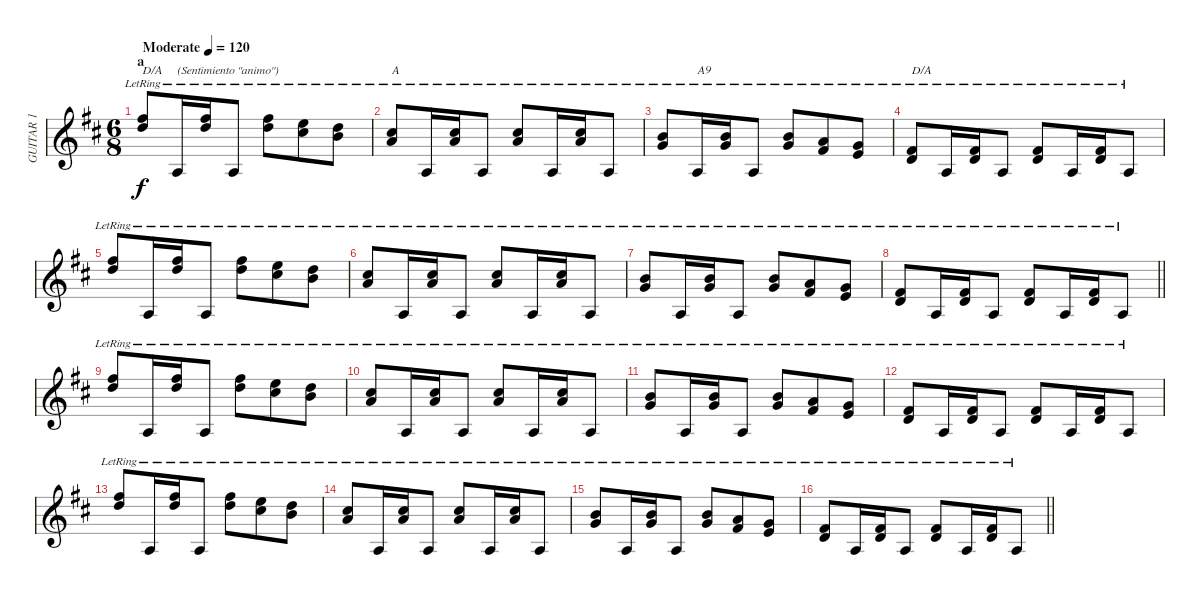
\track ("GUITAR 1" "GUITAR 1") {instrument acousticguitarnylon}
\staff {score}
\tuning (E4 B3 G3 D3 A2 E2) {hide}
\ts (6 8)
\section ("" "a")
\tempo (120 "Moderate")
\clef g2
\ks d
(11.3{lr} 12.4{lr}).8{txt "D/A     (Sentimiento \"animo\")" dy f instrument acousticguitarnylon} 0.5{lr}.16 (11.3{lr} 12.4{lr}).16 0.5{lr}.8 (11.3{lr} 12.4{lr}).8 (9.3{lr} 11.4{lr}).8 (7.3{lr} 9.4{lr}).8 |
(6.3{lr} 7.4{lr}).8{txt "A"} 0.5{lr}.16 (6.3{lr} 7.4{lr}).16 0.5{lr}.8 (6.3{lr} 7.4{lr}).8 0.5{lr}.16 (6.3{lr} 7.4{lr}).16 0.5{lr}.8 |
(4.3{lr} 5.4{lr}).8 0.5{lr}.16{txt "A9"} (4.3{lr} 5.4{lr}).16 0.5{lr}.8 (4.3{lr} 5.4{lr}).8 (2.3{lr} 4.4{lr}).8 (5.4{lr} 7.5{lr}).8 |
(4.4{lr} 5.5{lr}).8{txt "D/A"} 5.6{lr}.16 (4.4{lr} 5.5{lr}).16 5.6{lr}.8 (4.4{lr} 5.5{lr}).8 5.6{lr}.16 (4.4{lr} 5.5{lr}).16 5.6{lr}.8 |
(11.3{lr} 12.4{lr}).8 0.5{lr}.16 (11.3{lr} 12.4{lr}).16 0.5{lr}.8 (11.3{lr} 12.4{lr}).8 (9.3{lr} 11.4{lr}).8 (7.3{lr} 9.4{lr}).8 |
(6.3{lr} 7.4{lr}).8 0.5{lr}.16 (6.3{lr} 7.4{lr}).16 0.5{lr}.8 (6.3{lr} 7.4{lr}).8 0.5{lr}.16 (6.3{lr} 7.4{lr}).16 0.5{lr}.8 |
(4.3{lr} 5.4{lr}).8 0.5{lr}.16 (4.3{lr} 5.4{lr}).16 0.5{lr}.8 (4.3{lr} 5.4{lr}).8 (2.3{lr} 4.4{lr}).8 (5.4{lr} 7.5{lr}).8 |
\barLineRight lightlight
(4.4{lr} 5.5{lr}).8 5.6{lr}.16 (4.4{lr} 5.5{lr}).16 5.6{lr}.8 (4.4{lr} 5.5{lr}).8 5.6{lr}.16 (4.4{lr} 5.5{lr}).16 5.6{lr}.8 |
(11.3{lr} 12.4{lr}).8 0.5{lr}.16 (11.3{lr} 12.4{lr}).16 0.5{lr}.8 (11.3{lr} 12.4{lr}).8 (9.3{lr} 11.4{lr}).8 (7.3{lr} 9.4{lr}).8 |
(6.3{lr} 7.4{lr}).8 0.5{lr}.16 (6.3{lr} 7.4{lr}).16 0.5{lr}.8 (6.3{lr} 7.4{lr}).8 0.5{lr}.16 (6.3{lr} 7.4{lr}).16 0.5{lr}.8 |
(4.3{lr} 5.4{lr}).8 0.5{lr}.16 (4.3{lr} 5.4{lr}).16 0.5{lr}.8 (4.3{lr} 5.4{lr}).8 (2.3{lr} 4.4{lr}).8 (5.4{lr} 7.5{lr}).8 |
(4.4{lr} 5.5{lr}).8 5.6{lr}.16 (4.4{lr} 5.5{lr}).16 5.6{lr}.8 (4.4{lr} 5.5{lr}).8 5.6{lr}.16 (4.4{lr} 5.5{lr}).16 5.6{lr}.8 |
(11.3{lr} 12.4{lr}).8 0.5{lr}.16 (11.3{lr} 12.4{lr}).16 0.5{lr}.8 (11.3{lr} 12.4{lr}).8 (9.3{lr} 11.4{lr}).8 (7.3{lr} 9.4{lr}).8 |
(6.3{lr} 7.4{lr}).8 0.5{lr}.16 (6.3{lr} 7.4{lr}).16 0.5{lr}.8 (6.3{lr} 7.4{lr}).8 0.5{lr}.16 (6.3{lr} 7.4{lr}).16 0.5{lr}.8 |
(4.3{lr} 5.4{lr}).8 0.5{lr}.16 (4.3{lr} 5.4{lr}).16 0.5{lr}.8 (4.3{lr} 5.4{lr}).8 (2.3{lr} 4.4{lr}).8 (5.4{lr} 7.5{lr}).8 |
\barLineRight lightlight
(4.4{lr} 5.5{lr}).8 5.6{lr}.16 (4.4{lr} 5.5{lr}).16 5.6{lr}.8 (4.4{lr} 5.5{lr}).8 5.6{lr}.16 (4.4{lr} 5.5{lr}).16 5.6{lr}.8
